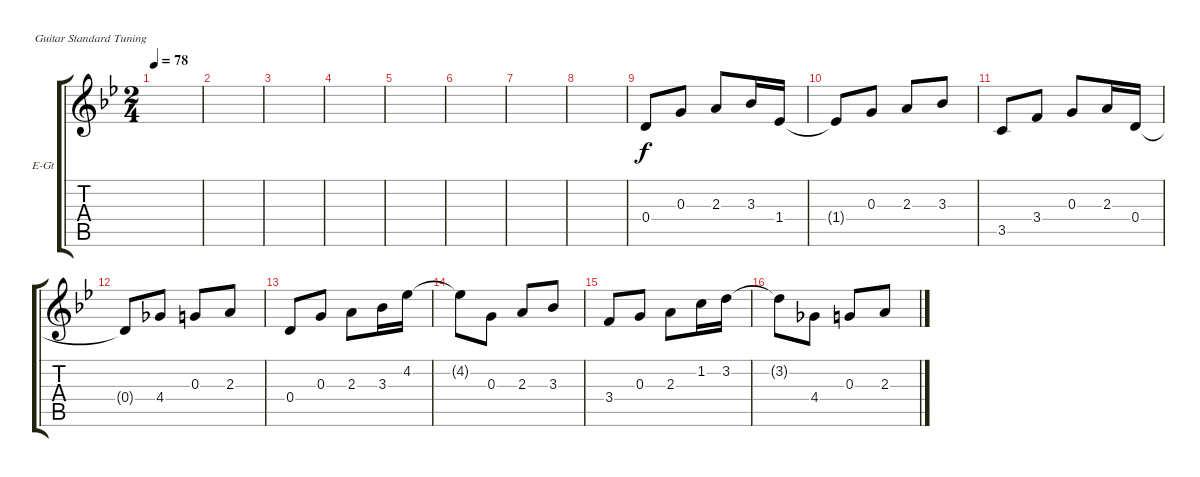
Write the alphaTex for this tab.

\defaultSystemsLayout 4
\bracketExtendMode groupsimilarinstruments
\firstSystemTrackNameOrientation horizontal
\otherSystemsTrackNameOrientation horizontal
\track ("Данил" "E-Gt") {instrument electricguitarclean}
\staff {score tabs}
\tuning (E4 B3 G3 D3 A2 E2)
\ts (2 4)
\tempo 78
\clef g2
\ks gminor
|
|
|
|
|
|
|
|
0.4.8 0.3.8 2.3.8 3.3.16 1.4.16 |
1.4{t}.8 0.3.8 2.3.8 3.3.8 |
3.5.8 3.4.8 0.3.8 2.3.16 0.4.16 |
0.4{t}.8 4.4.8 0.3.8 2.3.8 |
0.4.8 0.3.8 2.3.8 3.3.16 4.2.16 |
4.2{t}.8 0.3.8 2.3.8 3.3.8 |
3.4.8 0.3.8 2.3.8 1.2.16 3.2.16 |
3.2{t}.8 4.4.8 0.3.8 2.3.8
